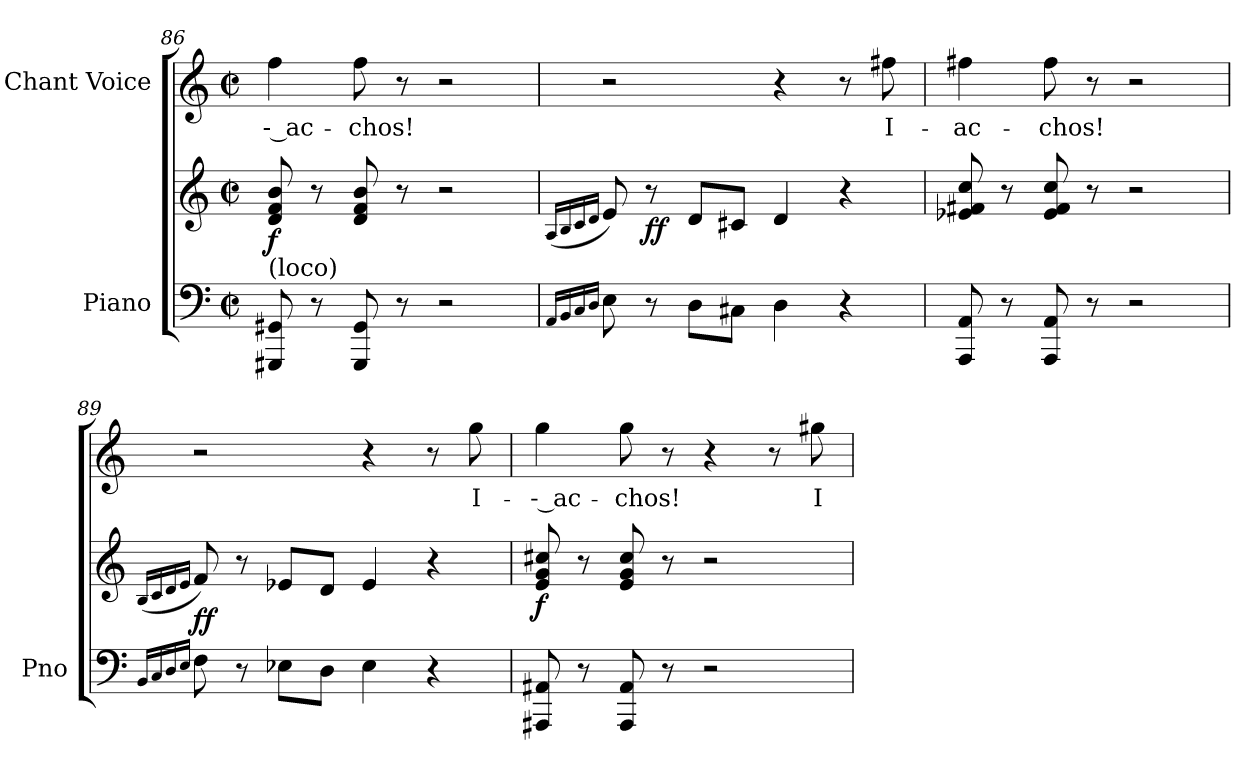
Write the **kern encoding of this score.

**kern	**kern	**dynam	**kern	**text	**dynam
*part2	*part2	*part2	*part1	*part1	*part1
*staff3	*staff2	*staff2/3	*staff1	*staff1	*staff1
*I"Piano	*	*	*I"Chant Voice	*	*
*I'Pno	*	*	*	*	*
!!LO:PB:g=z
*clefF4	*clefG2	*	*clefG2	*	*
*k[]	*k[]	*	*k[]	*	*
*M2/2	*M2/2	*	*M2/2	*	*
*met(c|)	*met(c|)	*	*met(c|)	*	*
=86	=86	=86	=86	=86	=86
!LO:TX:a:t=(loco)	!	!	!	!	!
!	!	!LO:DY:b	!	!LO:LY:b	!
8GGG#X/ 8GG#X/	8d/ 8f/ 8b/	f	4ff\	-- ac-	.
8r	8r	.	.	.	.
!	!	!	!	!LO:LY:b	!
8GGG#/ 8GG#/	8d/ 8f/ 8b/	.	8ff\	-chos!	.
8r	8r	.	8r	.	.
2r	2r	.	2r	.	.
=87	=87	=87	=87	=87	=87
16qAA/LL	(16qA/LL	.	.	.	.
16qBB/	16qB/	.	.	.	.
16qC/	16qc/	.	.	.	.
16qD/JJ	16qd/JJ	.	.	.	.
8E\	8e/)	.	2r	.	.
!	!	!LO:DY:b	!	!	!
8r	8r	ff	.	.	.
8D\L	8d/L	.	.	.	.
8C#X\J	8c#X/J	.	.	.	.
4D\	4d/	.	4r	.	.
4r	4r	.	8r	.	.
!	!	!	!	!LO:LY:b	!LO:DY:a
!	!	!	!	!	!LO:DY:n=1:a
.	.	.	8ff#X\	I-	other-dynamics f
=88	=88	=88	=88	=88	=88
!	!	!LO:DY:b	!	!LO:LY:b	!
!	!	!LO:DY:n=1:b	!	!	!
8AAA/ 8AA/	8e-X/ 8f#X/ 8cc/	other-dynamics f	4ff#X\	-ac-	.
8r	8r	.	.	.	.
!	!	!	!	!LO:LY:b	!
8AAA/ 8AA/	8e-/ 8f#/ 8cc/	.	8ff#\	-chos!	.
8r	8r	.	8r	.	.
2r	2r	.	2r	.	.
=89	=89	=89	=89	=89	=89
16qBB/LL	(16qB/LL	.	.	.	.
16qC/	16qc/	.	.	.	.
16qD/	16qd/	.	.	.	.
16qE/JJ	16qe/JJ	.	.	.	.
!	!	!LO:DY:b	!	!	!
8F\	8f/)	ff	2r	.	.
8r	8r	.	.	.	.
8E-X\L	8e-X/L	.	.	.	.
8D\J	8d/J	.	.	.	.
4E-\	4e-/	.	4r	.	.
4r	4r	.	8r	.	.
!	!	!	!	!LO:LY:b	!LO:DY:a
!	!	!	!	!	!LO:DY:n=1:a
.	.	.	8gg\	I-	other-dynamics f
!!LO:LB:g=z
=90	=90	=90	=90	=90	=90
!	!	!LO:DY:b	!	!LO:LY:b	!
8AAA#X/ 8AA#X/	8e/ 8g/ 8cc#X/	f	4gg\	-- ac-	.
8r	8r	.	.	.	.
!	!	!	!	!LO:LY:b	!
8AAA#/ 8AA#/	8e/ 8g/ 8cc#/	.	8gg\	-chos!	.
8r	8r	.	8r	.	.
2r	2r	.	4r	.	.
.	.	.	8r	.	.
!	!	!	!	!LO:LY:b	!LO:DY:a
!	!	!	!	!	!LO:DY:n=1:a
.	.	.	8gg#X\	I-	other-dynamics f
=	=	=	=	=	=
*-	*-	*-	*-	*-	*-
